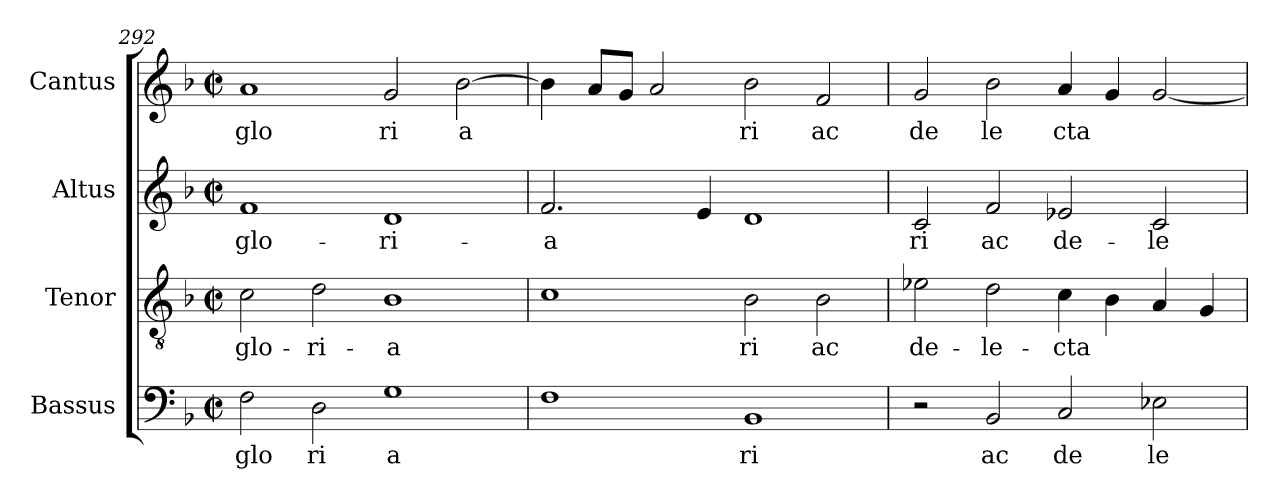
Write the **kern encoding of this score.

**kern	**text	**kern	**text	**kern	**text	**kern	**text
*part4	*part4	*part3	*part3	*part2	*part2	*part1	*part1
*staff4	*staff4	*staff3	*staff3	*staff2	*staff2	*staff1	*staff1
*I"Bassus	*	*I"Tenor	*	*I"Altus	*	*I"Cantus	*
*I'Bassus	*	*I'Tenor	*	*I'Altus	*	*I'Cantus	*
*clefF4	*	*clefGv2	*	*clefG2	*	*clefG2	*
*k[b-]	*	*k[b-]	*	*k[b-]	*	*k[b-]	*
*F:	*	*F:	*	*F:	*	*F:	*
*M2/2	*	*M2/2	*	*M2/2	*	*M2/2	*
*met(c|)	*	*met(c|)	*	*met(c|)	*	*met(c|)	*
=292	=292	=292	=292	=292	=292	=292	=292
!	!LO:LY:b:cj	!	!LO:LY:b:cj	!	!LO:LY:b:cj	!	!LO:LY:b:cj
2F\	glo	2c\	glo-	1f	glo-	1a	glo
!	!LO:LY:b:cj	!	!LO:LY:b:cj	!	!	!	!
2D\	ri	2d\	-ri-	.	.	.	.
!	!LO:LY:b:cj	!	!LO:LY:b:cj	!	!LO:LY:b:cj	!	!LO:LY:b:cj
1G	a	1B-	-a-	1d	-ri-	2g/	ri
!	!	!	!	!	!	!	!LO:LY:b:cj
.	.	.	.	.	.	[>2b-\	a
=293	=293	=293	=293	=293	=293	=293	=293
!	!LO:LY:b:cj	!	!LO:LY:b:cj	!	!LO:LY:b:cj	!	!LO:LY:b:cj
1F	.	1c	--	2.f/	-a-	4b-\]	.
!	!	!	!	!	!	!	!LO:LY:b:cj
.	.	.	.	.	.	8a/L	.
!	!	!	!	!	!	!	!LO:LY:b:cj
.	.	.	.	.	.	8g/J	.
!	!	!	!	!	!	!	!LO:LY:b:cj
.	.	.	.	.	.	2a/	.
!	!	!	!	!	!LO:LY:b:cj	!	!
.	.	.	.	4e/	--	.	.
!	!LO:LY:b:cj	!	!LO:LY:b:cj	!	!LO:LY:b:cj	!	!LO:LY:b:cj
1BB-	ri	2B-\	-ri	1d	--	2b-\	ri
!	!	!	!LO:LY:b:cj	!	!	!	!LO:LY:b:cj
.	.	2B-\	ac	.	.	2f/	ac
=294	=294	=294	=294	=294	=294	=294	=294
!	!	!	!LO:LY:b:cj	!	!LO:LY:b:cj	!	!LO:LY:b:cj
2r	.	2e-\	de-	2c/	-ri	2g/	de
!	!LO:LY:b:cj	!	!LO:LY:b:cj	!	!LO:LY:b:cj	!	!LO:LY:b:cj
2BB-/	ac	2d\	-le-	2f/	ac	2b-\	le
!	!LO:LY:b:cj	!	!LO:LY:b:cj	!	!LO:LY:b:cj	!	!LO:LY:b:cj
2C/	de	4c\	-cta-	2e-X/	de-	4a/	cta
!	!	!	!LO:LY:b:cj	!	!	!	!LO:LY:b:cj
.	.	4B-\	--	.	.	4g/	.
!	!LO:LY:b:cj	!	!LO:LY:b:cj	!	!LO:LY:b:cj	!	!LO:LY:b:cj
2E-X\	le	4A/	--	2c/	-le-	[<2g/	.
!	!	!	!LO:LY:b:cj	!	!	!	!
.	.	4G/	--	.	.	.	.
=	=	=	=	=	=	=	=
*-	*-	*-	*-	*-	*-	*-	*-
